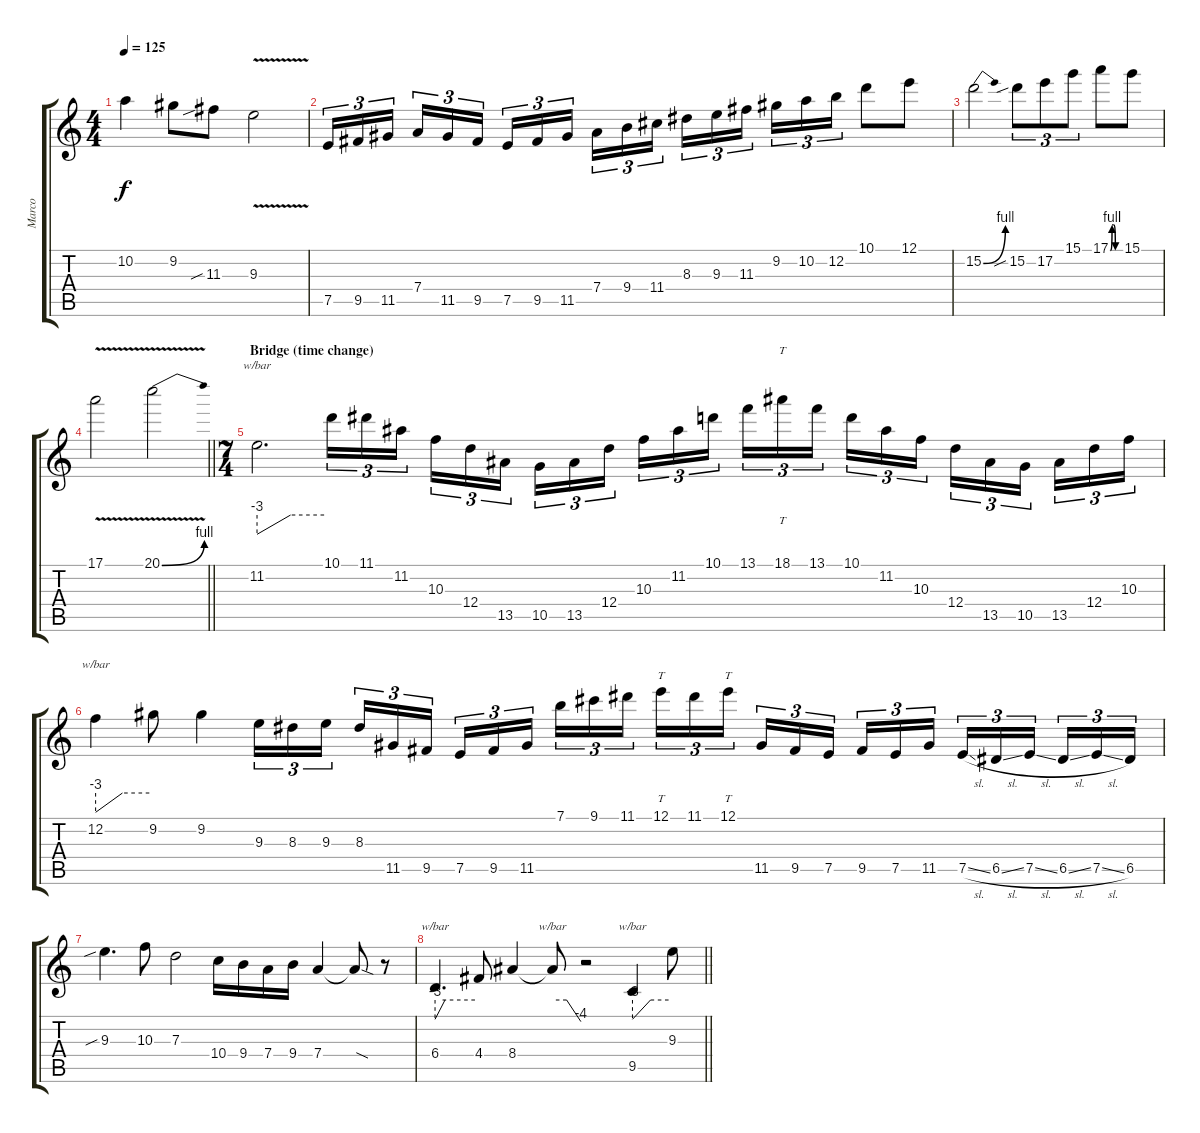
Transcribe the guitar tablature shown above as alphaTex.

\track ("Marco " "Marco ") {instrument distortionguitar}
\staff {score tabs}
\tuning (E4 B3 G3 D3 A2 E2) {hide}
\ts (4 4)
\tempo 125
\clef g2
\ks c
10.2{t}.4{dy f} 9.2.8 11.3{sib}.8 9.3{v}.2 |
7.5.16{tu (3 2)} 9.5.16{tu (3 2)} 11.5.16{tu (3 2) beam splitsecondary} 7.4.16{tu (3 2)} 11.5.16{tu (3 2)} 9.5.16{tu (3 2)} 7.5.16{tu (3 2)} 9.5.16{tu (3 2)} 11.5.16{tu (3 2) beam splitsecondary} 7.4.16{tu (3 2)} 9.4.16{tu (3 2)} 11.4.16{tu (3 2)} 8.3.16{tu (3 2)} 9.3.16{tu (3 2)} 11.3.16{tu (3 2) beam splitsecondary} 9.2.16{tu (3 2)} 10.2.16{tu (3 2)} 12.2.16{tu (3 2)} 10.1.8 12.1.8 |
15.2{be (bend 0 0 60 4)}.2 15.2{sib}.8{tu (3 2)} 17.2.8{tu (3 2)} 15.1.8{tu (3 2)} 17.1{be (custom 0 0 10 4 20 4 30 0 60 0)}.8 15.1.8 |
\barLineRight lightlight
17.1{v}.2 20.1{be (bend 0 0 60 4) v}.2 |
\ts (7 4)
\section ("" "Bridge (time change) ")
11.2.2{d tbe (custom default 0 -12 30 0 60 0)} 10.1.16{tu (3 2)} 11.1.16{tu (3 2)} 11.2.16{tu (3 2) beam splitsecondary} 10.3.16{tu (3 2)} 12.4.16{tu (3 2)} 13.5.16{tu (3 2)} 10.5.16{tu (3 2)} 13.5.16{tu (3 2)} 12.4.16{tu (3 2) beam splitsecondary} 10.3.16{tu (3 2)} 11.2.16{tu (3 2)} 10.1.16{tu (3 2)} 13.1.16{tu (3 2)} 18.1.16{tt tu (3 2)} 13.1.16{tu (3 2) beam splitsecondary} 10.1.16{tu (3 2)} 11.2.16{tu (3 2)} 10.3.16{tu (3 2)} 12.4.16{tu (3 2)} 13.5.16{tu (3 2)} 10.5.16{tu (3 2) beam splitsecondary} 13.5.16{tu (3 2)} 12.4.16{tu (3 2)} 10.3.16{tu (3 2)} |
12.2.4{tbe (custom default 0 -12 30 0 60 0)} 9.2.8 9.2.4 9.3.16{tu (3 2)} 8.3.16{tu (3 2)} 9.3.16{tu (3 2)} 8.3.16{tu (3 2)} 11.5.16{tu (3 2)} 9.5.16{tu (3 2) beam splitsecondary} 7.5.16{tu (3 2)} 9.5.16{tu (3 2)} 11.5.16{tu (3 2)} 7.1.16{tu (3 2)} 9.1.16{tu (3 2)} 11.1.16{tu (3 2) beam splitsecondary} 12.1.16{tt tu (3 2)} 11.1.16{tu (3 2)} 12.1.16{tt tu (3 2)} 11.5.16{tu (3 2)} 9.5.16{tu (3 2)} 7.5.16{tu (3 2) beam splitsecondary} 9.5.16{tu (3 2)} 7.5.16{tu (3 2)} 11.5.16{tu (3 2)} 7.5{sl}.16{tu (3 2)} 6.5{sl}.16{tu (3 2)} 7.5{sl}.16{tu (3 2) beam splitsecondary} 6.5{sl}.16{tu (3 2)} 7.5{sl}.16{tu (3 2)} 6.5.16{tu (3 2)} |
9.3{sib}.4{d} 10.3.8 7.3.2 10.4.16 9.4.16 7.4.16 9.4.16 7.4.4 7.4{sod t}.8 r.8 |
\barLineRight lightlight
6.4.4{d tbe (custom default 0 -12 15 0 60 0)} 4.4.8 8.4.4 8.4{t}.8{tbe (custom default 0 0 30 0 60 -16)} r.2 9.5.4{tbe (custom default 0 -12 30 0 60 0)} 9.3.8
